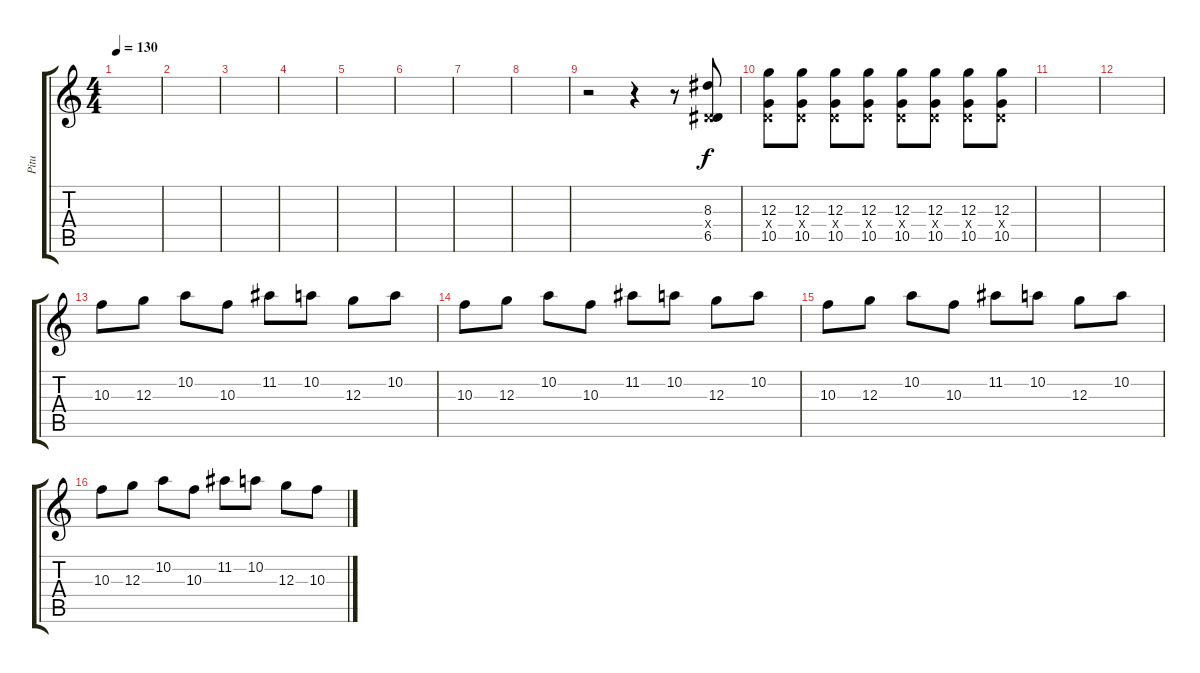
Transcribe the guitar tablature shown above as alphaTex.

\track ("Pitu" "Pitu") {instrument overdrivenguitar}
\staff {score tabs}
\tuning (E4 B3 G3 D3 A2 E2) {hide}
\ts (4 4)
\tempo 130
\clef g2
\ks c
|
|
|
|
|
|
|
|
r.2 r.4 r.8 (8.3 0.4{x} 6.5).8 |
(12.3 0.4{x} 10.5).8 (12.3 0.4{x} 10.5).8 (12.3 0.4{x} 10.5).8 (12.3 0.4{x} 10.5).8 (12.3 0.4{x} 10.5).8 (12.3 0.4{x} 10.5).8 (12.3 0.4{x} 10.5).8 (12.3 0.4{x} 10.5).8 |
|
|
10.3.8{volume 10} 12.3.8 10.2.8 10.3.8 11.2.8 10.2.8 12.3.8 10.2.8 |
10.3.8 12.3.8 10.2.8 10.3.8 11.2.8 10.2.8 12.3.8 10.2.8 |
10.3.8 12.3.8 10.2.8 10.3.8 11.2.8 10.2.8 12.3.8 10.2.8 |
10.3.8 12.3.8 10.2.8 10.3.8 11.2.8 10.2.8 12.3.8 10.3.8
